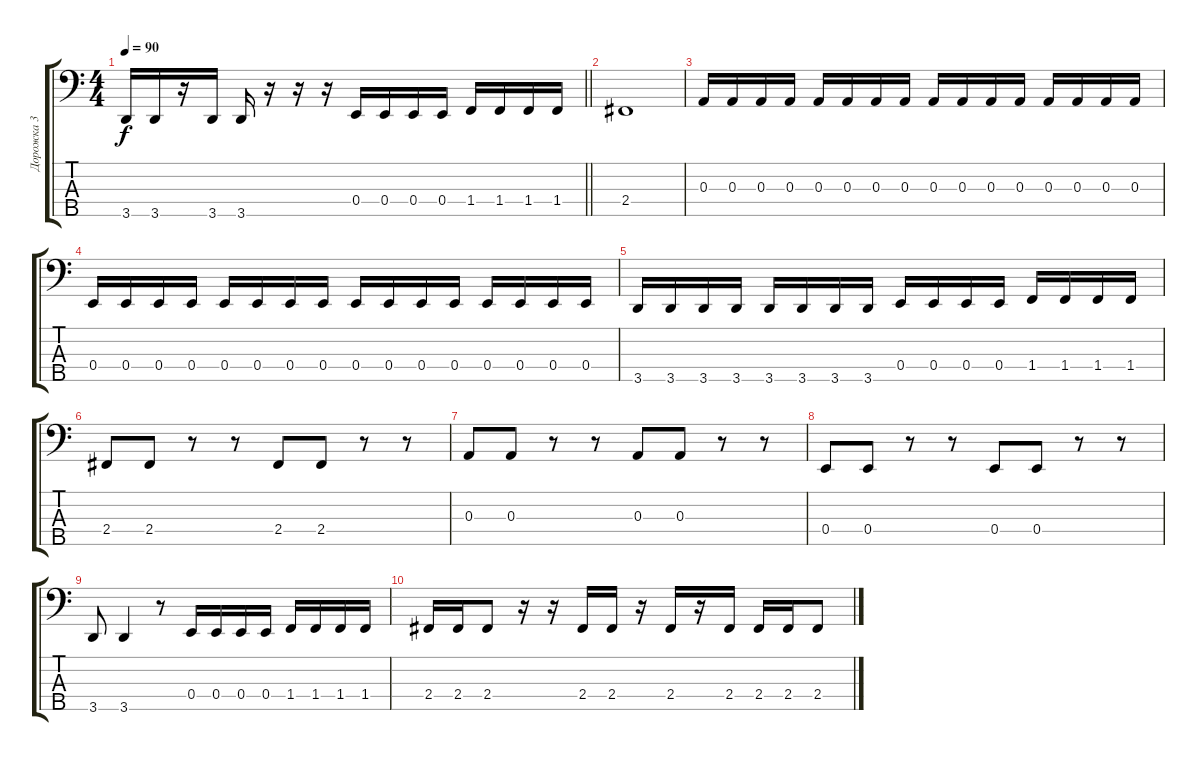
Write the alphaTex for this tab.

\track ("Дорожка 3" "Дорожка 3") {instrument electricbassfinger}
\staff {score tabs}
\tuning (G2 D2 A1 E1 B0) {hide}
\ts (4 4)
\tempo 90
\clef f4
\barLineRight lightlight
\ks c
3.5.16{dy f} 3.5.16 r.16 3.5.16 3.5.16 r.16 r.16 r.16 0.4.16 0.4.16 0.4.16 0.4.16 1.4.16 1.4.16 1.4.16 1.4.16 |
2.4.1 |
0.3.16 0.3.16 0.3.16 0.3.16 0.3.16 0.3.16 0.3.16 0.3.16 0.3.16 0.3.16 0.3.16 0.3.16 0.3.16 0.3.16 0.3.16 0.3.16 |
0.4.16 0.4.16 0.4.16 0.4.16 0.4.16 0.4.16 0.4.16 0.4.16 0.4.16 0.4.16 0.4.16 0.4.16 0.4.16 0.4.16 0.4.16 0.4.16 |
3.5.16 3.5.16 3.5.16 3.5.16 3.5.16 3.5.16 3.5.16 3.5.16 0.4.16 0.4.16 0.4.16 0.4.16 1.4.16 1.4.16 1.4.16 1.4.16 |
2.4.8 2.4.8 r.8 r.8 2.4.8 2.4.8 r.8 r.8 |
0.3.8 0.3.8 r.8 r.8 0.3.8 0.3.8 r.8 r.8 |
0.4.8 0.4.8 r.8 r.8 0.4.8 0.4.8 r.8 r.8 |
3.5.8 3.5.4 r.8 0.4.16 0.4.16 0.4.16 0.4.16 1.4.16 1.4.16 1.4.16 1.4.16 |
2.4.16 2.4.16 2.4.8 r.16 r.16 2.4.16 2.4.16 r.16 2.4.16 r.16 2.4.16 2.4.16 2.4.16 2.4.8
